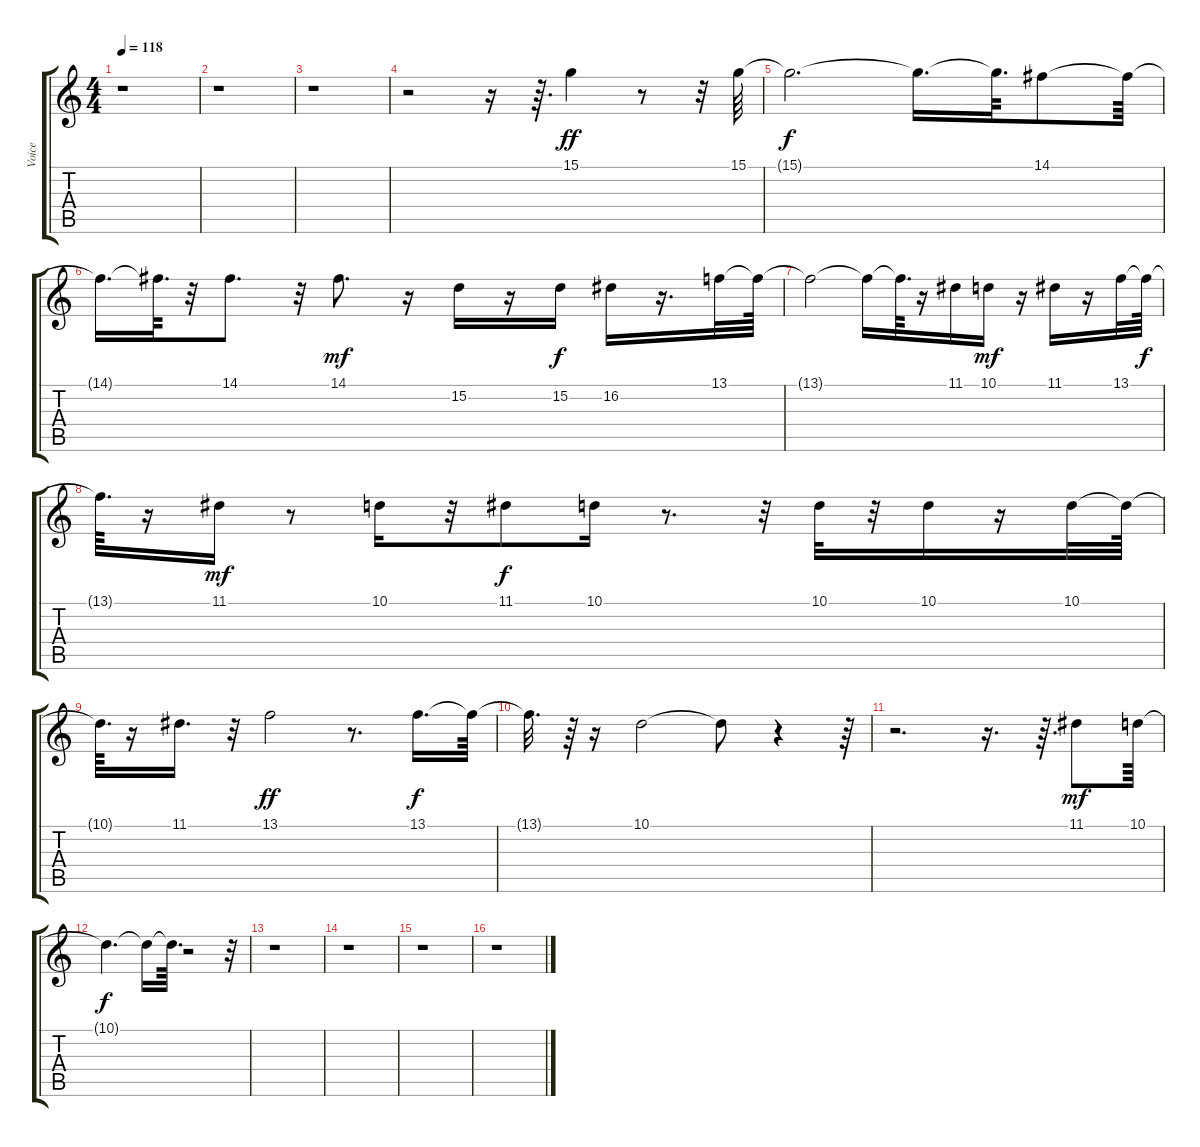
\track ("Voice" "Voice") {instrument lead4chiff}
\staff {score tabs}
\tuning (E4 B3 G3 D3 A2 E2) {hide}
\ts (4 4)
\tempo 118
\clef g2
\ks c
r.1{dy f} |
r.1 |
r.1 |
r.2 r.16 r.64{d} 15.1.4{dy ff} r.8 r.32 15.1.64 |
15.1{t}.2{d dy f} 15.1{t}.16{d} 15.1{t}.64{d} 14.1.8 14.1{t}.64 |
14.1{t}.16{d} 14.1{t}.64{d} r.32 14.1.8{d} r.32 14.1.8{d dy mf} r.16 15.2.16 r.16 15.2.16{dy f} 16.2.16 r.16{d} 13.1.32 13.1{t}.64 |
13.1{t}.2 13.1{t}.16 13.1{t}.64{d} r.16 11.1.16 10.1.16{dy mf} r.16 11.1.16 r.16 13.1.32 13.1{t}.64{dy f} |
13.1{t}.64{d} r.16 11.1.16{dy mf} r.8 10.1.16 r.32 11.1.8{dy f} 10.1.16 r.8{d} r.32 10.1.32 r.32 10.1.16 r.16 10.1.32 10.1{t}.64 |
10.1{t}.64{d} r.16 11.1.16{d} r.32 13.1.2{dy ff} r.8{d} 13.1.16{d dy f} 13.1{t}.64 |
13.1{t}.32{d} r.64 r.16 10.1.2 10.1{t}.8 r.4 r.64 |
r.2{d} r.16{d} r.64{d} 11.1.8{dy mf} 10.1.64 |
10.1{t}.4{d dy f} 10.1{t}.16 10.1{t}.64{d} r.2 r.32 |
r.1 |
r.1 |
r.1 |
r.1
